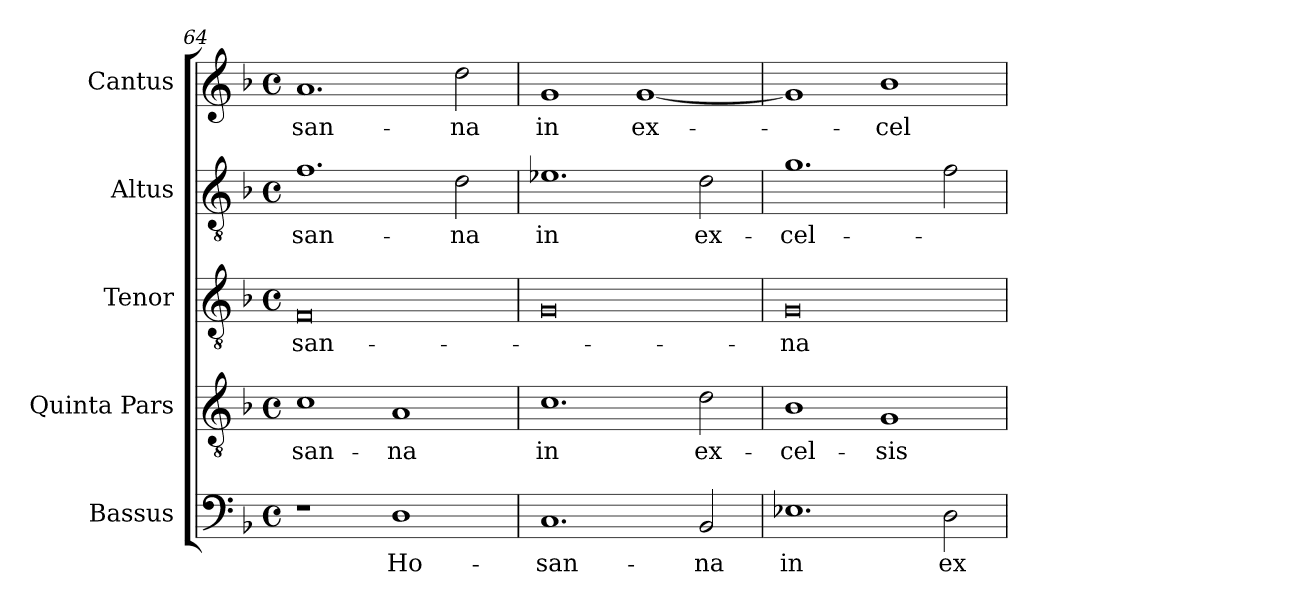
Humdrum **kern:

**kern	**text	**kern	**text	**kern	**text	**kern	**text	**kern	**text
*part5	*part5	*part4	*part4	*part3	*part3	*part2	*part2	*part1	*part1
*staff5	*staff5	*staff4	*staff4	*staff3	*staff3	*staff2	*staff2	*staff1	*staff1
*I"Bassus	*	*I"Quinta Pars	*	*I"Tenor	*	*I"Altus	*	*I"Cantus	*
*I'B.	*	*I'Q.P.	*	*I'T.	*	*I'A.	*	*I'C.	*
*clefF4	*	*clefGv2	*	*clefGv2	*	*clefGv2	*	*clefG2	*
*k[b-]	*	*k[b-]	*	*k[b-]	*	*k[b-]	*	*k[b-]	*
*F:	*	*F:	*	*F:	*	*F:	*	*F:	*
*M4/4	*	*M4/4	*	*M4/4	*	*M4/4	*	*M4/4	*
*met(c)	*	*met(c)	*	*met(c)	*	*met(c)	*	*met(c)	*
=64	=64	=64	=64	=64	=64	=64	=64	=64	=64
!	!	!	!LO:LY:b:cj	!	!LO:LY:b	!	!LO:LY:b:cj	!	!LO:LY:b:cj
1r	.	1c	-san-	0F	-san-	1.f	-san-	1.a	-san-
!	!LO:LY:b:cj	!	!LO:LY:b:cj	!	!	!	!	!	!
1D	Ho-	1A	-na	.	.	.	.	.	.
!	!	!	!	!	!	!	!LO:LY:b:cj	!	!LO:LY:b:cj
.	.	.	.	.	.	2d\	-na	2dd\	-na
=65	=65	=65	=65	=65	=65	=65	=65	=65	=65
!	!LO:LY:b:cj	!	!LO:LY:b:cj	!	!	!	!LO:LY:b:cj	!	!LO:LY:b:cj
1.C	-san-	1.c	in	0G	.	1.e-X	in	1g	in
!	!	!	!	!	!	!	!	!	!LO:LY:b
.	.	.	.	.	.	.	.	[<1g	ex-
!	!LO:LY:b:cj	!	!LO:LY:b:cj	!	!	!	!LO:LY:b:cj	!	!
2BB-/	-na	2d\	ex-	.	.	2d\	ex-	.	.
=66	=66	=66	=66	=66	=66	=66	=66	=66	=66
!	!LO:LY:b:cj	!	!LO:LY:b:cj	!	!LO:LY:b:cj	!	!LO:LY:b:cj	!	!
1.E-X	in	1B-	-cel-	0G	-na	1.g	-cel-	1g]	.
!	!	!	!LO:LY:b:cj	!	!	!	!	!	!LO:LY:b:cj
.	.	1G	-sis	.	.	.	.	1b-	-cel-
!	!LO:LY:b:cj	!	!	!	!	!	!	!	!
2D\	ex-	.	.	.	.	2f\	.	.	.
=	=	=	=	=	=	=	=	=	=
*-	*-	*-	*-	*-	*-	*-	*-	*-	*-
